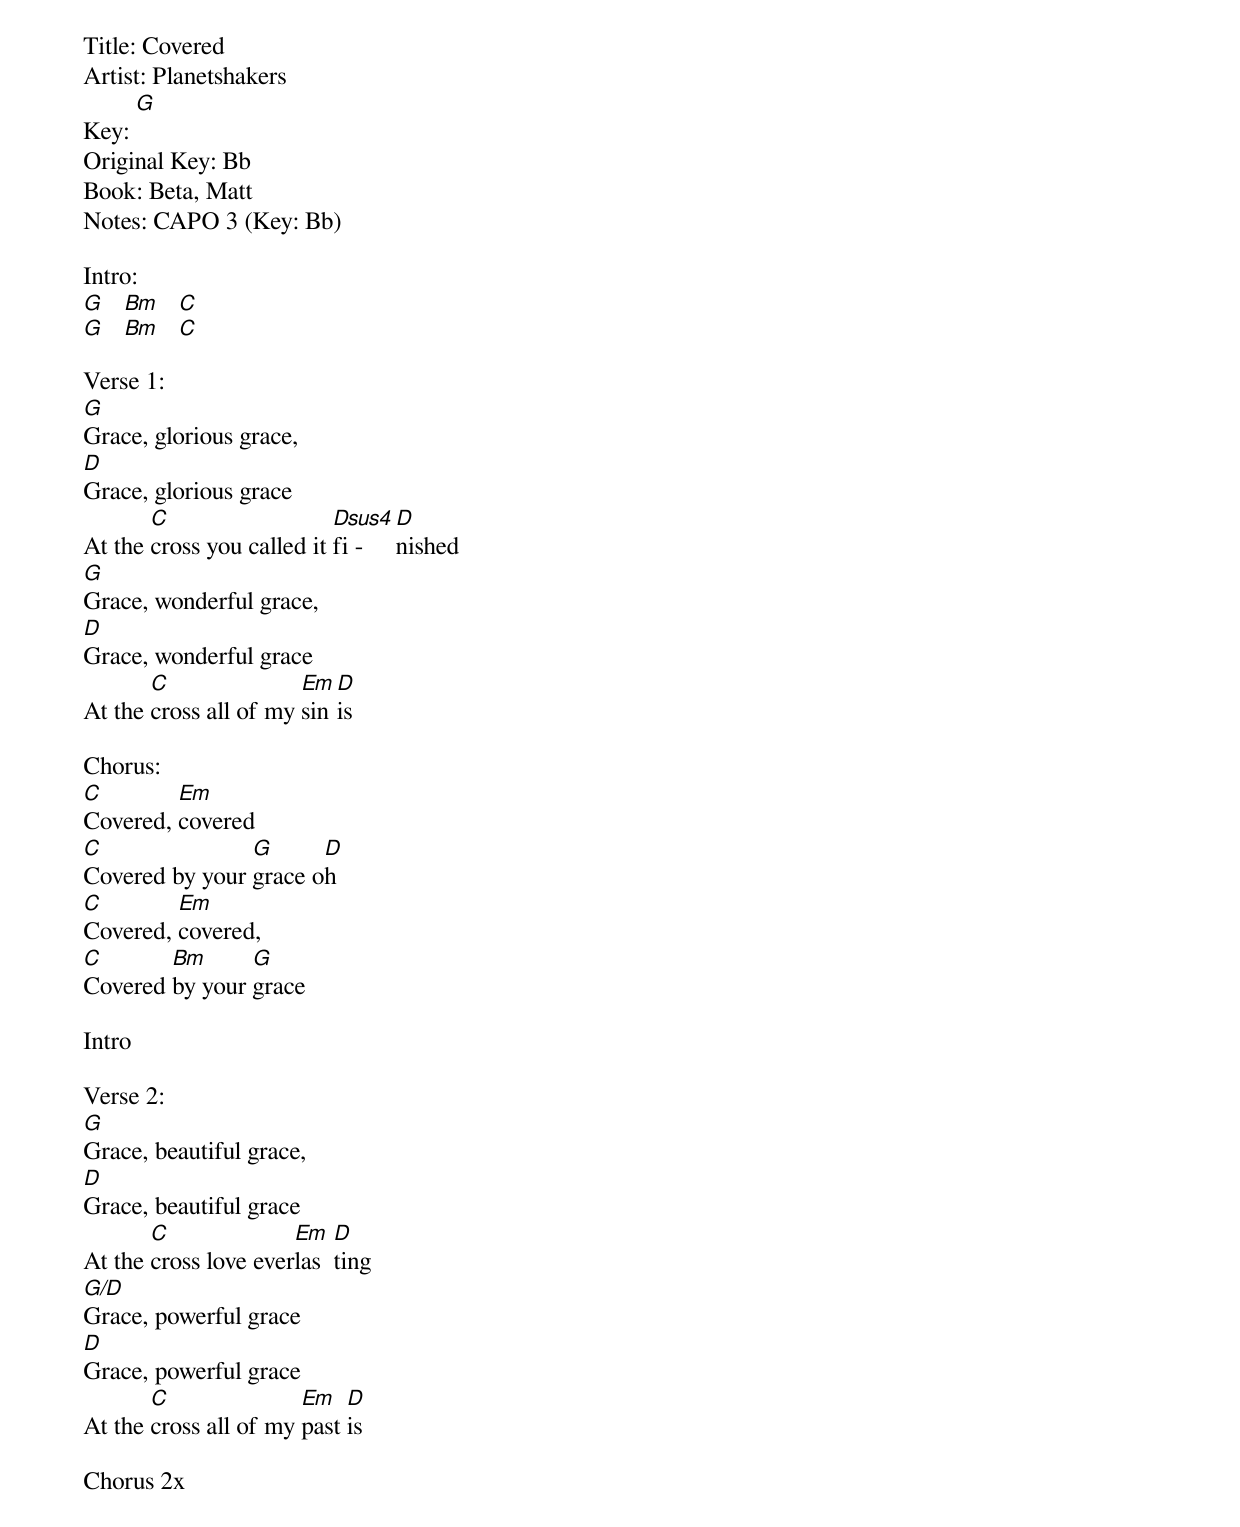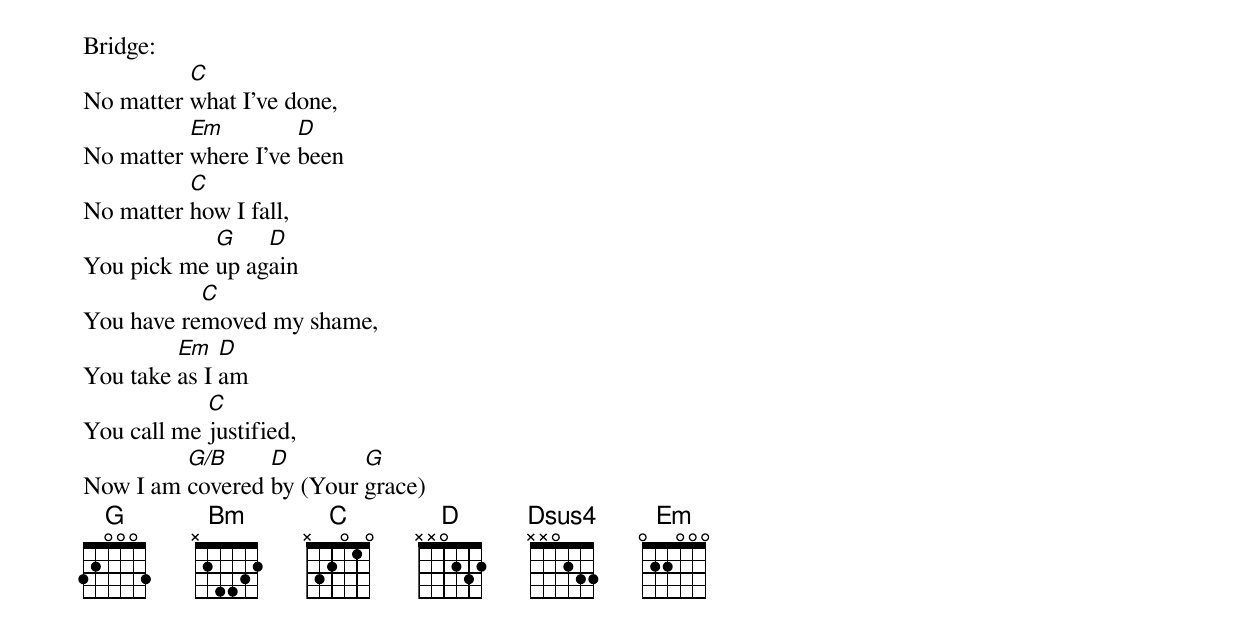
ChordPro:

Title: Covered
Artist: Planetshakers
Key: [G]
Original Key: Bb
Book: Beta, Matt
Notes: CAPO 3 (Key: Bb)

Intro:
[G]   [Bm]   [C]
[G]   [Bm]   [C]

Verse 1:
[G]Grace, glorious grace,
[D]Grace, glorious grace
At the [C]cross you called it [Dsus4]fi -    [D]nished
[G]Grace, wonderful grace,
[D]Grace, wonderful grace
At the [C]cross all of my [Em]sin [D]is

Chorus:
[C]Covered, [Em]covered
[C]Covered by your [G]grace o[D]h
[C]Covered, [Em]covered,
[C]Covered [Bm]by your [G]grace

Intro

Verse 2:
[G]Grace, beautiful grace,
[D]Grace, beautiful grace
At the [C]cross love ever[Em]las  [D]ting
[G/D]Grace, powerful grace
[D]Grace, powerful grace
At the [C]cross all of my [Em]past [D]is

Chorus 2x

Bridge:
No matter [C]what I've done,
No matter [Em]where I've [D]been
No matter [C]how I fall,
You pick me [G]up ag[D]ain
You have re[C]moved my shame,
You take [Em]as I [D]am
You call me [C]justified,
Now I am [G/B]covered [D]by (Your [G]grace)
